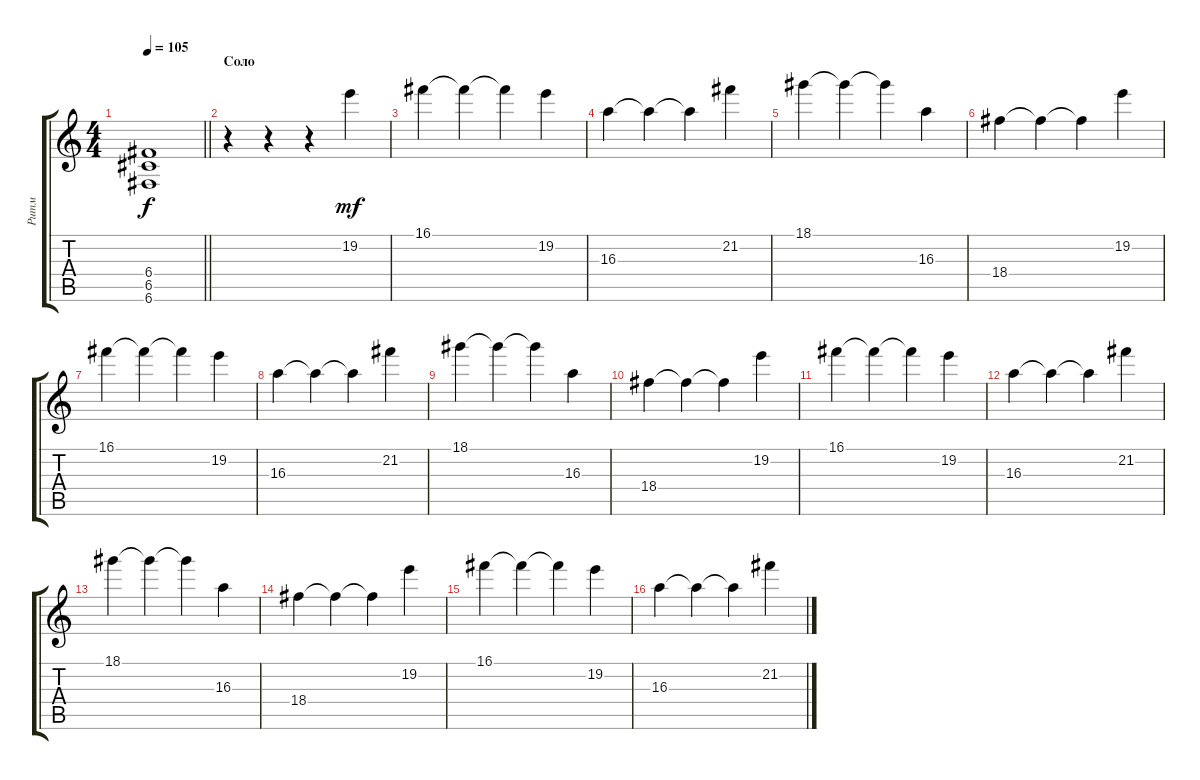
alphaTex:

\track ("Ритм" "Ритм") {instrument overdrivenguitar}
\staff {score tabs}
\tuning (D4 A3 F3 C3 G2 C2) {hide}
\ts (4 4)
\tempo 105
\clef g2
\barLineRight lightlight
\ks c
(6.4{t} 6.5{t} 6.6{t}).1{dy f} |
\section ("" "Соло")
r.4{instrument acousticguitarsteel} r.4 r.4 19.2.4{dy mf} |
16.1.4 16.1{t}.4 16.1{t}.4 19.2.4 |
16.3.4 16.3{t}.4 16.3{t}.4 21.2.4 |
18.1.4 18.1{t}.4 18.1{t}.4 16.3.4 |
18.4.4 18.4{t}.4 18.4{t}.4 19.2.4 |
16.1.4 16.1{t}.4 16.1{t}.4 19.2.4 |
16.3.4 16.3{t}.4 16.3{t}.4 21.2.4 |
18.1.4 18.1{t}.4 18.1{t}.4 16.3.4 |
18.4.4 18.4{t}.4 18.4{t}.4 19.2.4 |
16.1.4 16.1{t}.4 16.1{t}.4 19.2.4 |
16.3.4 16.3{t}.4 16.3{t}.4 21.2.4 |
18.1.4 18.1{t}.4 18.1{t}.4 16.3.4 |
18.4.4 18.4{t}.4 18.4{t}.4 19.2.4 |
16.1.4 16.1{t}.4 16.1{t}.4 19.2.4 |
16.3.4 16.3{t}.4 16.3{t}.4 21.2.4
